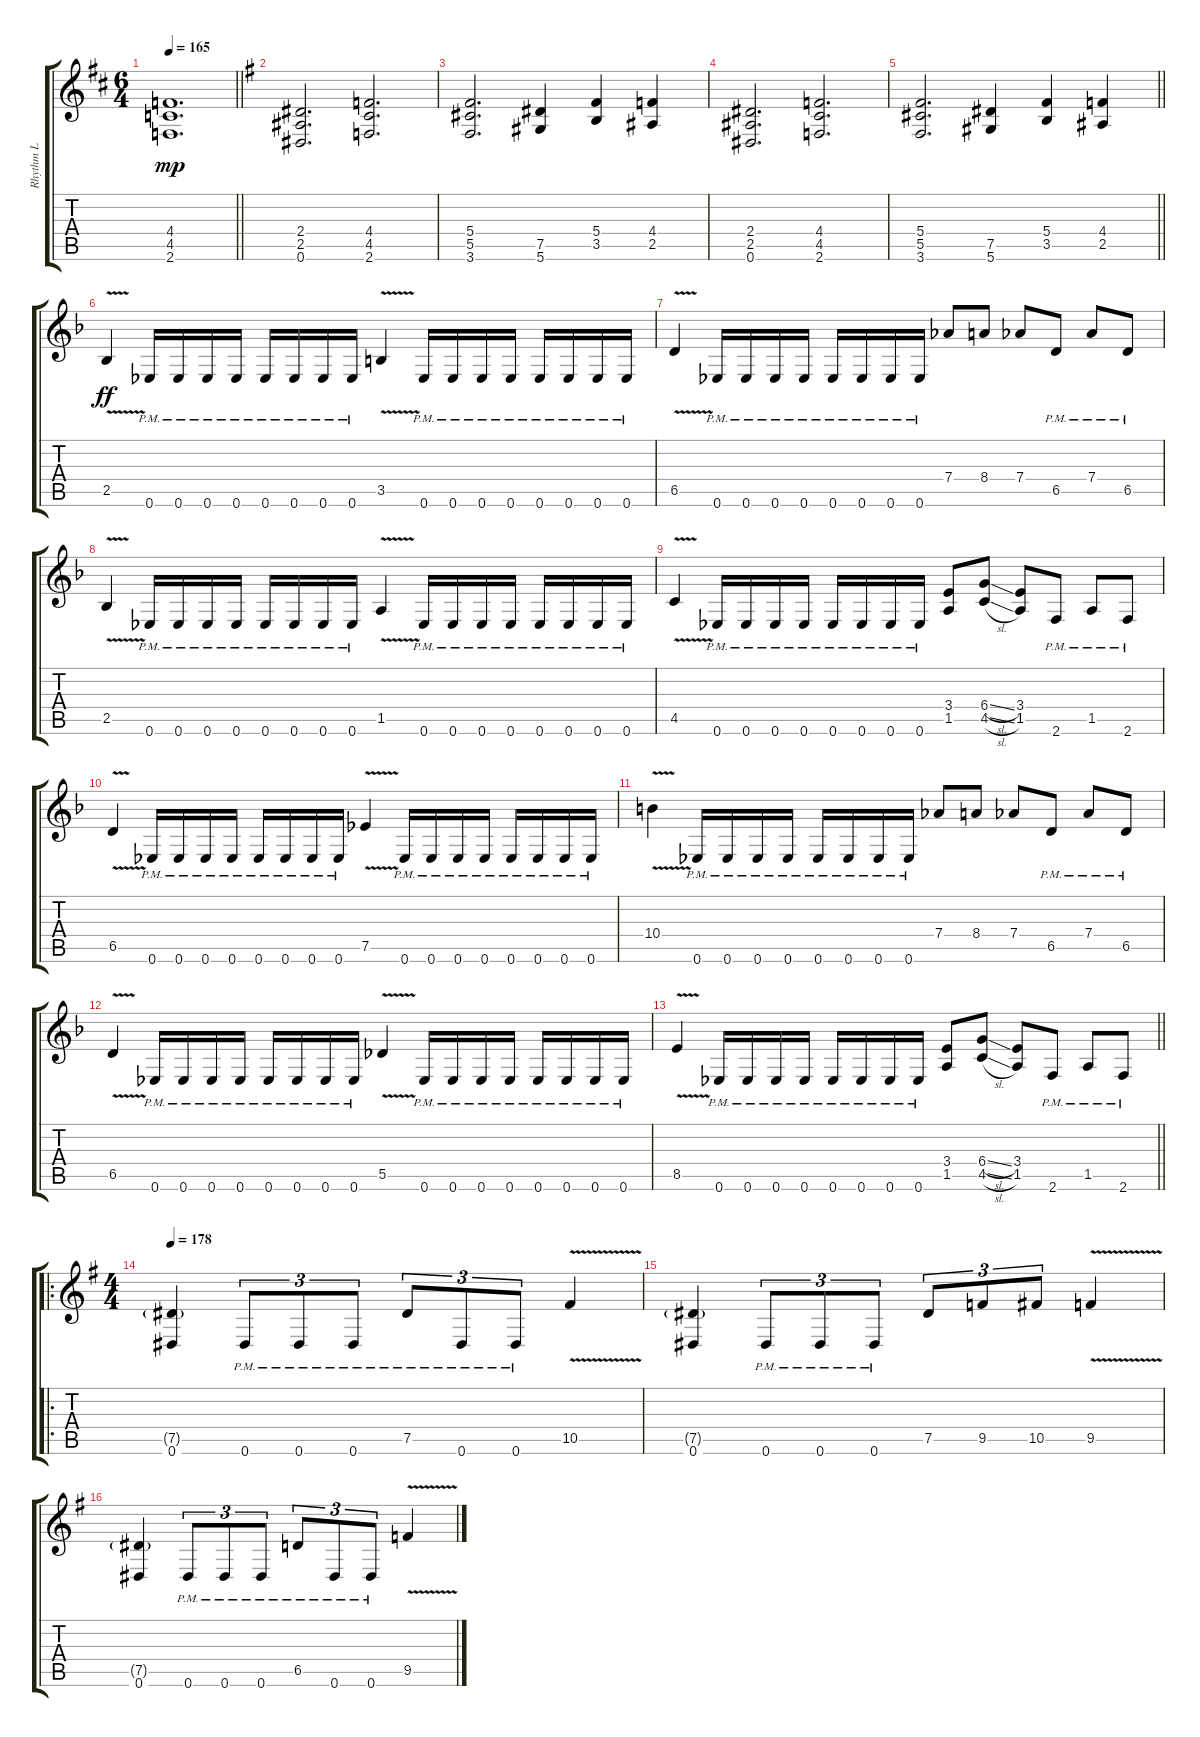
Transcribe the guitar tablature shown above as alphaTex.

\track ("Rhythm L" "Rhythm L") {instrument distortionguitar}
\staff {score tabs}
\tuning (Eb4 Bb3 Gb3 Db3 Ab2 Eb2) {hide}
\ts (6 4)
\tempo 165
\clef g2
\barLineRight lightlight
\ks d
(4.4 4.5 2.6).1{d dy mp} |
\ks g
(2.4 2.5 0.6).2{d} (4.4 4.5 2.6).2{d} |
(5.4 5.5 3.6).2{d} (7.5 5.6).4 (5.4 3.5).4 (4.4 2.5).4 |
(2.4 2.5 0.6).2{d} (4.4 4.5 2.6).2{d} |
\barLineRight lightlight
(5.4 5.5 3.6).2{d} (7.5 5.6).4 (5.4 3.5).4 (4.4 2.5).4 |
\ks f
2.5{v}.4{dy ff} 0.6{pm}.16 0.6{pm}.16 0.6{pm}.16 0.6{pm}.16 0.6{pm}.16 0.6{pm}.16 0.6{pm}.16 0.6{pm}.16 3.5{v}.4 0.6{pm}.16 0.6{pm}.16 0.6{pm}.16 0.6{pm}.16 0.6{pm}.16 0.6{pm}.16 0.6{pm}.16 0.6{pm}.16 |
6.5{v}.4 0.6{pm}.16 0.6{pm}.16 0.6{pm}.16 0.6{pm}.16 0.6{pm}.16 0.6{pm}.16 0.6{pm}.16 0.6{pm}.16 7.4.8 8.4.8 7.4.8 6.5{pm}.8 7.4{pm}.8 6.5{pm}.8 |
2.5{v}.4 0.6{pm}.16 0.6{pm}.16 0.6{pm}.16 0.6{pm}.16 0.6{pm}.16 0.6{pm}.16 0.6{pm}.16 0.6{pm}.16 1.5{v}.4 0.6{pm}.16 0.6{pm}.16 0.6{pm}.16 0.6{pm}.16 0.6{pm}.16 0.6{pm}.16 0.6{pm}.16 0.6{pm}.16 |
4.5{v}.4 0.6{pm}.16 0.6{pm}.16 0.6{pm}.16 0.6{pm}.16 0.6{pm}.16 0.6{pm}.16 0.6{pm}.16 0.6{pm}.16 (3.4 1.5).8 (6.4{sl} 4.5{sl}).8 (3.4 1.5).8 2.6{pm}.8 1.5{pm}.8 2.6{pm}.8 |
6.5{v}.4 0.6{pm}.16 0.6{pm}.16 0.6{pm}.16 0.6{pm}.16 0.6{pm}.16 0.6{pm}.16 0.6{pm}.16 0.6{pm}.16 7.5{v}.4 0.6{pm}.16 0.6{pm}.16 0.6{pm}.16 0.6{pm}.16 0.6{pm}.16 0.6{pm}.16 0.6{pm}.16 0.6{pm}.16 |
10.4{v}.4 0.6{pm}.16 0.6{pm}.16 0.6{pm}.16 0.6{pm}.16 0.6{pm}.16 0.6{pm}.16 0.6{pm}.16 0.6{pm}.16 7.4.8 8.4.8 7.4.8 6.5{pm}.8 7.4{pm}.8 6.5{pm}.8 |
6.5{v}.4 0.6{pm}.16 0.6{pm}.16 0.6{pm}.16 0.6{pm}.16 0.6{pm}.16 0.6{pm}.16 0.6{pm}.16 0.6{pm}.16 5.5{v}.4 0.6{pm}.16 0.6{pm}.16 0.6{pm}.16 0.6{pm}.16 0.6{pm}.16 0.6{pm}.16 0.6{pm}.16 0.6{pm}.16 |
\barLineRight lightlight
8.5{v}.4 0.6{pm}.16 0.6{pm}.16 0.6{pm}.16 0.6{pm}.16 0.6{pm}.16 0.6{pm}.16 0.6{pm}.16 0.6{pm}.16 (3.4 1.5).8 (6.4{sl} 4.5{sl}).8 (3.4 1.5).8 2.6{pm}.8 1.5{pm}.8 2.6{pm}.8 |
\ro
\ts (4 4)
\tempo 178
\ks g
(7.5{g} 0.6).4 0.6{pm}.8{tu (3 2)} 0.6{pm}.8{tu (3 2)} 0.6{pm}.8{tu (3 2)} 7.5{pm}.8{tu (3 2)} 0.6{pm}.8{tu (3 2)} 0.6{pm}.8{tu (3 2)} 10.5{v}.4 |
(7.5{g} 0.6).4 0.6{pm}.8{tu (3 2)} 0.6{pm}.8{tu (3 2)} 0.6{pm}.8{tu (3 2)} 7.5.8{tu (3 2)} 9.5.8{tu (3 2)} 10.5.8{tu (3 2)} 9.5{v}.4 |
(7.5{g} 0.6).4 0.6{pm}.8{tu (3 2)} 0.6{pm}.8{tu (3 2)} 0.6{pm}.8{tu (3 2)} 6.5{pm}.8{tu (3 2)} 0.6{pm}.8{tu (3 2)} 0.6{pm}.8{tu (3 2)} 9.5{v}.4
